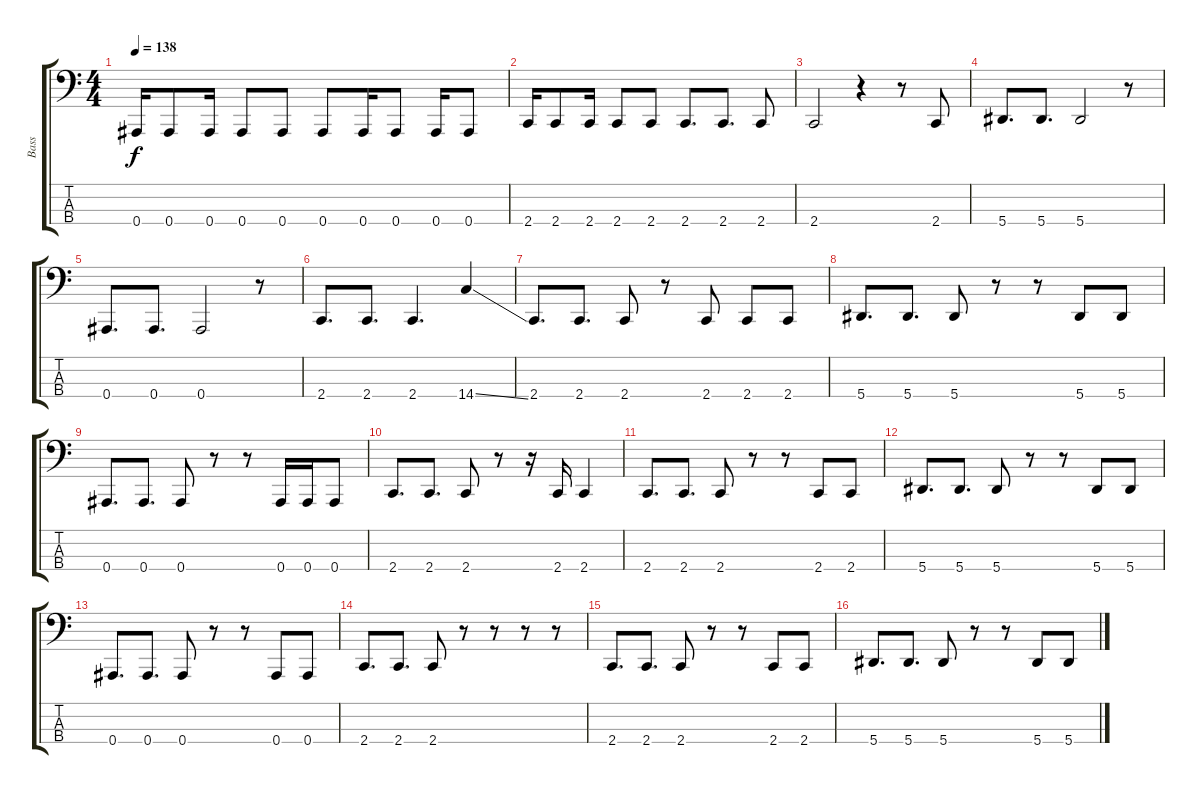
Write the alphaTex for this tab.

\track ("Bass" "Bass") {instrument electricbasspick}
\staff {score tabs}
\tuning (Eb2 Bb1 F1 Bb0) {hide}
\ts (4 4)
\tempo 138
\clef f4
\ks c
0.4.16{dy f} 0.4.8 0.4.16 0.4.8 0.4.8 0.4.8 0.4.16 0.4.8 0.4.16 0.4.8 |
2.4.16 2.4.8 2.4.16 2.4.8 2.4.8 2.4.8{d} 2.4.8{d} 2.4.8 |
2.4.2 r.4 r.8 2.4.8 |
5.4.8{d} 5.4.8{d} 5.4.2 r.8 |
0.4.8{d} 0.4.8{d} 0.4.2 r.8 |
2.4.8{d} 2.4.8{d} 2.4.4{d} 14.4{ss}.4 |
2.4.8{d} 2.4.8{d} 2.4.8 r.8 2.4.8 2.4.8 2.4.8 |
5.4.8{d} 5.4.8{d} 5.4.8 r.8 r.8 5.4.8 5.4.8 |
0.4.8{d} 0.4.8{d} 0.4.8 r.8 r.8 0.4.16 0.4.16 0.4.8 |
2.4.8{d} 2.4.8{d} 2.4.8 r.8 r.16 2.4.16 2.4.4 |
2.4.8{d} 2.4.8{d} 2.4.8 r.8 r.8 2.4.8 2.4.8 |
5.4.8{d} 5.4.8{d} 5.4.8 r.8 r.8 5.4.8 5.4.8 |
0.4.8{d} 0.4.8{d} 0.4.8 r.8 r.8 0.4.8 0.4.8 |
2.4.8{d} 2.4.8{d} 2.4.8 r.8 r.8 r.8 r.8 |
2.4.8{d} 2.4.8{d} 2.4.8 r.8 r.8 2.4.8 2.4.8 |
5.4.8{d} 5.4.8{d} 5.4.8 r.8 r.8 5.4.8 5.4.8
